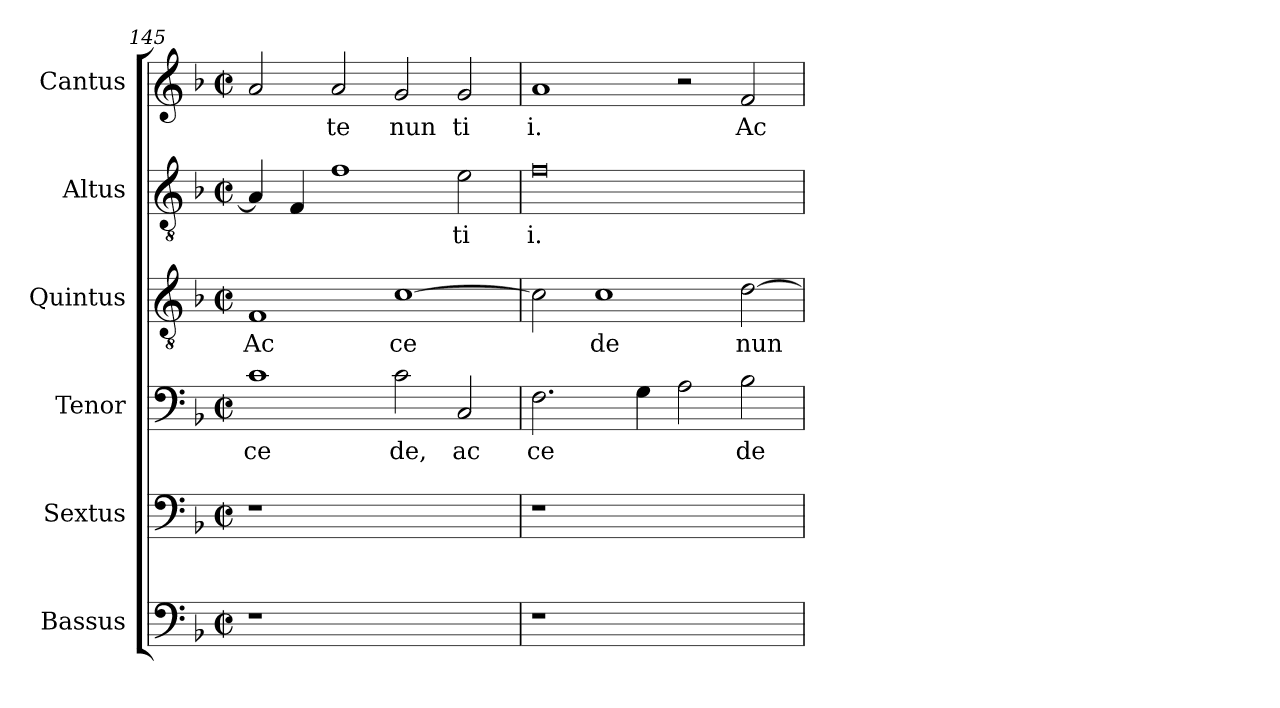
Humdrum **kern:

**kern	**kern	**kern	**text	**kern	**text	**kern	**text	**kern	**text
*part6	*part5	*part4	*part4	*part3	*part3	*part2	*part2	*part1	*part1
*staff6	*staff5	*staff4	*staff4	*staff3	*staff3	*staff2	*staff2	*staff1	*staff1
*I"Bassus	*I"Sextus	*I"Tenor	*	*I"Quintus	*	*I"Altus	*	*I"Cantus	*
*clefF4	*clefF4	*clefF4	*	*clefGv2	*	*clefGv2	*	*clefG2	*
*k[b-]	*k[b-]	*k[b-]	*	*k[b-]	*	*k[b-]	*	*k[b-]	*
*F:	*F:	*F:	*	*F:	*	*F:	*	*F:	*
*M2/2	*M2/2	*M2/2	*	*M2/2	*	*M2/2	*	*M2/2	*
*met(c|)	*met(c|)	*met(c|)	*	*met(c|)	*	*met(c|)	*	*met(c|)	*
=145	=145	=145	=145	=145	=145	=145	=145	=145	=145
!	!	!	!LO:LY:b:cj	!	!LO:LY:b:cj	!	!	!	!
1r	1r	1c	ce	1F	Ac	4A/]	.	2a/	.
.	.	.	.	.	.	4F/	.	.	.
!	!	!	!	!	!	!	!	!	!LO:LY:b:cj
.	.	.	.	.	.	1f	.	2a/	te
!	!	!	!LO:LY:b:cj	!	!LO:LY:b:cj	!	!	!	!LO:LY:b:cj
1ryy	1ryy	2c\	de,	[>1c	ce	.	.	2g/	nun
!	!	!	!LO:LY:b:cj	!	!	!	!LO:LY:b:cj	!	!LO:LY:b:cj
.	.	2C/	ac	.	.	2e\	ti	2g/	ti
=146	=146	=146	=146	=146	=146	=146	=146	=146	=146
!	!	!	!LO:LY:b:cj	!	!	!	!LO:LY:b:cj	!	!LO:LY:b:cj
1r	1r	2.F\	ce	2c\]	.	0f	i.	1a	i.
!	!	!	!	!	!LO:LY:b:cj	!	!	!	!
.	.	.	.	1c	de	.	.	.	.
.	.	4G\	.	.	.	.	.	.	.
1ryy	1ryy	2A\	.	.	.	.	.	2r	.
!	!	!	!LO:LY:b:cj	!	!LO:LY:b	!	!	!	!LO:LY:b:cj
.	.	2B-\	de	[>2d\	nun	.	.	2f/	Ac
=	=	=	=	=	=	=	=	=	=
*-	*-	*-	*-	*-	*-	*-	*-	*-	*-
